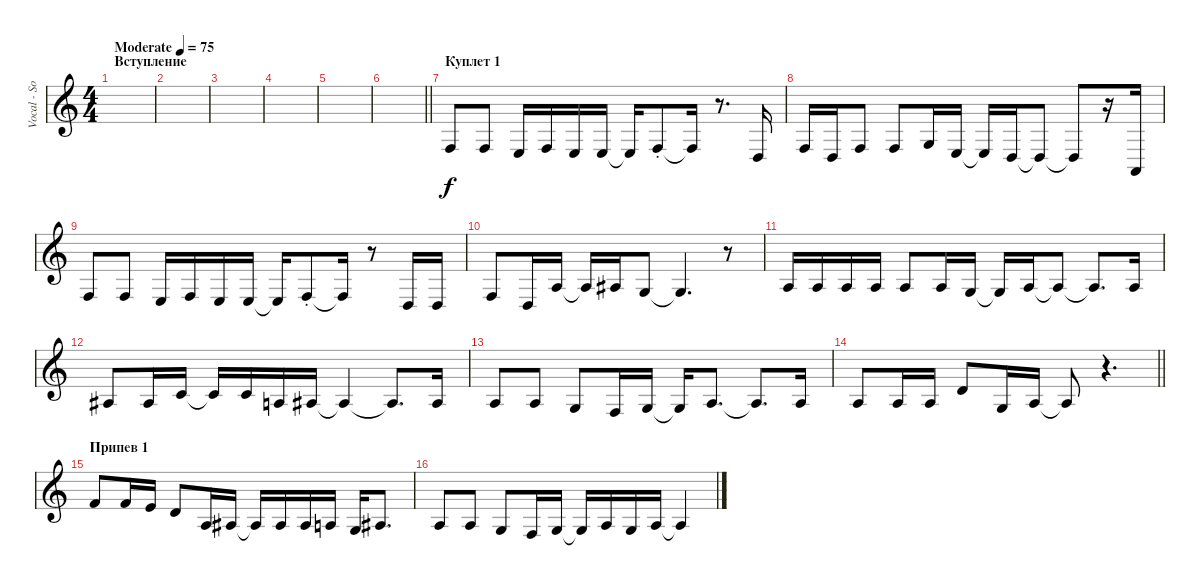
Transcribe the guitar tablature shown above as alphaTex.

\track ("Vocal - SoS" "Vocal - So") {instrument tenorsax}
\staff {score}
\tuning (E4 B3 G3 D3 A2 E2) {hide}
\ts (4 4)
\section ("" "Вступление")
\tempo (75 "Moderate")
\clef g2
\ks c
|
|
|
|
|
\barLineRight lightlight
|
\section ("" "Куплет 1")
3.4.8 3.4.8 2.4.16 3.4.16 2.4.16 2.4.16 2.4{t}.16 3.4{st}.8 3.4{t}.16 r.8{d} 0.4.16 |
3.4.16 0.4.16 3.4.8 3.4.8 0.3.16 2.4.16 2.4{t}.16 0.4.16 0.4{t}.8 0.4{t}.8 r.16 0.5.16 |
3.4.8 3.4.8 2.4.16 3.4.16 2.4.16 2.4.16 2.4{t}.16 3.4{st}.8 3.4{t}.16 r.8 0.4.16 0.4.16 |
3.4.8 0.4.16 2.3.16 2.3{t}.16 3.3.16 0.3.8 0.3{t}.4{d} r.8 |
2.3.16 2.3.16 2.3.16 2.3.16 2.3.8 2.3.16 0.3.16 0.3{t}.16 2.3.16 2.3{t}.8 2.3{t}.8{d} 2.3.16 |
3.3.8 3.3.16 1.2.16 1.2{t}.16 1.2.16 2.3.16 3.3.16 3.3{t}.4 3.3{t}.8{d} 3.3.16 |
2.3.8 2.3.8 0.3.8 3.4.16 0.3.16 0.3{t}.16 2.3.8{d} 2.3{t}.8{d} 2.3.16 |
\barLineRight lightlight
2.3.8 2.3.16 2.3.16 3.2.8 0.3.16 2.3.16 2.3{t}.8 r.4{d} |
\section ("" "Припев 1")
1.1.8 1.1.16 0.1.16 3.2.8 2.3.16 3.3.16 3.3{t}.16 3.3.16 3.3.16 2.3.16 0.3.16 3.3.8{d} |
2.3.8 2.3.8 0.3.8 3.4.16 0.3.16 0.3{t}.16 2.3.16 0.3.16 2.3.16 2.3{t}.4
